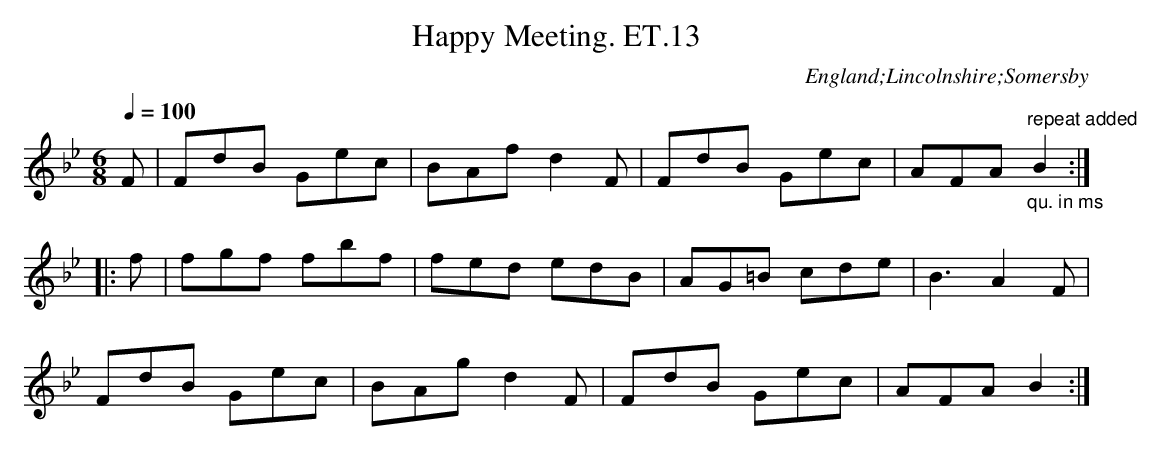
X:1
T:Happy Meeting. ET.13
M:6/8
L:1/8
Q:1/4=100
O:England;Lincolnshire;Somersby
K:Bb
F|FdB Gec|BAf d2F|FdB Gec|AFA"^repeat added""_qu. in ms" B2:|
|:f|fgf fbf|fed edB|AG=B cde|B3A2F|
FdB Gec|BAg d2F|FdB Gec|AFAB2:|
